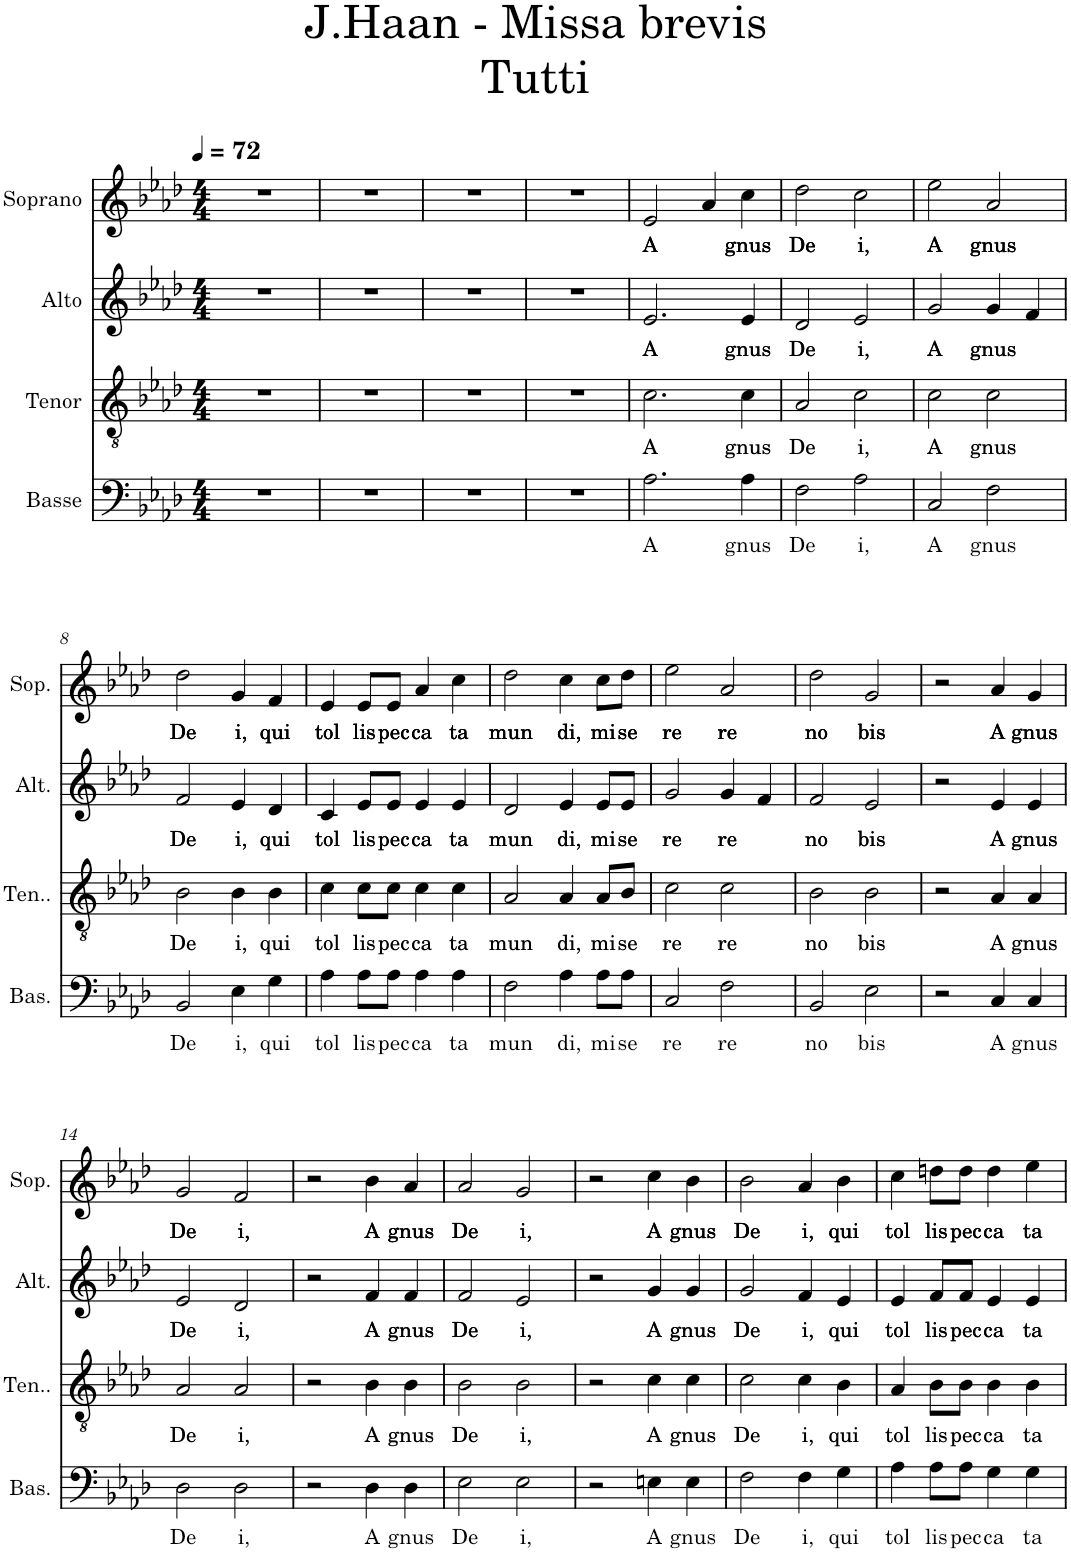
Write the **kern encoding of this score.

**kern	**text	**kern	**text	**kern	**text	**kern	**text
*part4	*part4	*part3	*part3	*part2	*part2	*part1	*part1
*staff4	*staff4	*staff3	*staff3	*staff2	*staff2	*staff1	*staff1
*I"Basse	*	*I"Tenor	*	*I"Alto	*	*I"Soprano	*
*I'Bas.	*	*I'Ten..	*	*I'Alt.	*	*I'Sop.	*
*clefF4	*	*clefGv2	*	*clefG2	*	*clefG2	*
*k[b-e-a-d-]	*	*k[b-e-a-d-]	*	*k[b-e-a-d-]	*	*k[b-e-a-d-]	*
*M4/4	*	*M4/4	*	*M4/4	*	*M4/4	*
*MM72	*	*MM72	*	*MM72	*	*MM72	*
=1	=1	=1	=1	=1	=1	=1	=1
1r	.	1r	.	1r	.	1r	.
=2	=2	=2	=2	=2	=2	=2	=2
1r	.	1r	.	1r	.	1r	.
=3	=3	=3	=3	=3	=3	=3	=3
1r	.	1r	.	1r	.	1r	.
=4	=4	=4	=4	=4	=4	=4	=4
1r	.	1r	.	1r	.	1r	.
=5	=5	=5	=5	=5	=5	=5	=5
!	!LO:LY:b	!	!LO:LY:b	!	!LO:LY:b	!	!LO:LY:b
2.A-\	A	2.c\	A	2.e-/	A	2e-/	A
.	.	.	.	.	.	4a-/	.
!	!LO:LY:b	!	!LO:LY:b	!	!LO:LY:b	!	!LO:LY:b
4A-\	gnus	4c\	gnus	4e-/	gnus	4cc\	gnus
=6	=6	=6	=6	=6	=6	=6	=6
!	!LO:LY:b	!	!LO:LY:b	!	!LO:LY:b	!	!LO:LY:b
2F\	De	2A-/	De	2d-/	De	2dd-\	De
!	!LO:LY:b	!	!LO:LY:b	!	!LO:LY:b	!	!LO:LY:b
2A-\	i,	2c\	i,	2e-/	i,	2cc\	i,
=7	=7	=7	=7	=7	=7	=7	=7
!	!LO:LY:b	!	!LO:LY:b	!	!LO:LY:b	!	!LO:LY:b
2C/	A	2c\	A	2g/	A	2ee-\	A
!	!LO:LY:b	!	!LO:LY:b	!	!LO:LY:b	!	!LO:LY:b
2F\	gnus	2c\	gnus	4g/	gnus	2a-/	gnus
.	.	.	.	4f/	.	.	.
!!LO:LB:g=z
=8	=8	=8	=8	=8	=8	=8	=8
!	!LO:LY:b	!	!LO:LY:b	!	!LO:LY:b	!	!LO:LY:b
2BB-/	De	2B-\	De	2f/	De	2dd-\	De
!	!LO:LY:b	!	!LO:LY:b	!	!LO:LY:b	!	!LO:LY:b
4E-\	i,	4B-\	i,	4e-/	i,	4g/	i,
!	!LO:LY:b	!	!LO:LY:b	!	!LO:LY:b	!	!LO:LY:b
4G\	qui	4B-\	qui	4d-/	qui	4f/	qui
=9	=9	=9	=9	=9	=9	=9	=9
!	!LO:LY:b	!	!LO:LY:b	!	!LO:LY:b	!	!LO:LY:b
4A-\	tol	4c\	tol	4c/	tol	4e-/	tol
!	!LO:LY:b	!	!LO:LY:b	!	!LO:LY:b	!	!LO:LY:b
8A-\L	lis	8c\L	lis	8e-/L	lis	8e-/L	lis
!	!LO:LY:b	!	!LO:LY:b	!	!LO:LY:b	!	!LO:LY:b
8A-\J	pec	8c\J	pec	8e-/J	pec	8e-/J	pec
!	!LO:LY:b	!	!LO:LY:b	!	!LO:LY:b	!	!LO:LY:b
4A-\	ca	4c\	ca	4e-/	ca	4a-/	ca
!	!LO:LY:b	!	!LO:LY:b	!	!LO:LY:b	!	!LO:LY:b
4A-\	ta	4c\	ta	4e-/	ta	4cc\	ta
=10	=10	=10	=10	=10	=10	=10	=10
!	!LO:LY:b	!	!LO:LY:b	!	!LO:LY:b	!	!LO:LY:b
2F\	mun	2A-/	mun	2d-/	mun	2dd-\	mun
!	!LO:LY:b	!	!LO:LY:b	!	!LO:LY:b	!	!LO:LY:b
4A-\	di,	4A-/	di,	4e-/	di,	4cc\	di,
!	!LO:LY:b	!	!LO:LY:b	!	!LO:LY:b	!	!LO:LY:b
8A-\L	mi	8A-/L	mi	8e-/L	mi	8cc\L	mi
!	!LO:LY:b	!	!LO:LY:b	!	!LO:LY:b	!	!LO:LY:b
8A-\J	se	8B-/J	se	8e-/J	se	8dd-\J	se
=11	=11	=11	=11	=11	=11	=11	=11
!	!LO:LY:b	!	!LO:LY:b	!	!LO:LY:b	!	!LO:LY:b
2C/	re	2c\	re	2g/	re	2ee-\	re
!	!LO:LY:b	!	!LO:LY:b	!	!LO:LY:b	!	!LO:LY:b
2F\	re	2c\	re	4g/	re	2a-/	re
.	.	.	.	4f/	.	.	.
=12	=12	=12	=12	=12	=12	=12	=12
!	!LO:LY:b	!	!LO:LY:b	!	!LO:LY:b	!	!LO:LY:b
2BB-/	no	2B-\	no	2f/	no	2dd-\	no
!	!LO:LY:b	!	!LO:LY:b	!	!LO:LY:b	!	!LO:LY:b
2E-\	bis	2B-\	bis	2e-/	bis	2g/	bis
=13	=13	=13	=13	=13	=13	=13	=13
2r	.	2r	.	2r	.	2r	.
!	!LO:LY:b	!	!LO:LY:b	!	!LO:LY:b	!	!LO:LY:b
4C/	A	4A-/	A	4e-/	A	4a-/	A
!	!LO:LY:b	!	!LO:LY:b	!	!LO:LY:b	!	!LO:LY:b
4C/	gnus	4A-/	gnus	4e-/	gnus	4g/	gnus
!!LO:LB:g=z
=14	=14	=14	=14	=14	=14	=14	=14
!	!LO:LY:b	!	!LO:LY:b	!	!LO:LY:b	!	!LO:LY:b
2D-\	De	2A-/	De	2e-/	De	2g/	De
!	!LO:LY:b	!	!LO:LY:b	!	!LO:LY:b	!	!LO:LY:b
2D-\	i,	2A-/	i,	2d-/	i,	2f/	i,
=15	=15	=15	=15	=15	=15	=15	=15
2r	.	2r	.	2r	.	2r	.
!	!LO:LY:b	!	!LO:LY:b	!	!LO:LY:b	!	!LO:LY:b
4D-\	A	4B-\	A	4f/	A	4b-\	A
!	!LO:LY:b	!	!LO:LY:b	!	!LO:LY:b	!	!LO:LY:b
4D-\	gnus	4B-\	gnus	4f/	gnus	4a-/	gnus
=16	=16	=16	=16	=16	=16	=16	=16
!	!LO:LY:b	!	!LO:LY:b	!	!LO:LY:b	!	!LO:LY:b
2E-\	De	2B-\	De	2f/	De	2a-/	De
!	!LO:LY:b	!	!LO:LY:b	!	!LO:LY:b	!	!LO:LY:b
2E-\	i,	2B-\	i,	2e-/	i,	2g/	i,
=17	=17	=17	=17	=17	=17	=17	=17
2r	.	2r	.	2r	.	2r	.
!	!LO:LY:b	!	!LO:LY:b	!	!LO:LY:b	!	!LO:LY:b
4En\	A	4c\	A	4g/	A	4cc\	A
!	!LO:LY:b	!	!LO:LY:b	!	!LO:LY:b	!	!LO:LY:b
4E\	gnus	4c\	gnus	4g/	gnus	4b-\	gnus
=18	=18	=18	=18	=18	=18	=18	=18
!	!LO:LY:b	!	!LO:LY:b	!	!LO:LY:b	!	!LO:LY:b
2F\	De	2c\	De	2g/	De	2b-\	De
!	!LO:LY:b	!	!LO:LY:b	!	!LO:LY:b	!	!LO:LY:b
4F\	i,	4c\	i,	4f/	i,	4a-/	i,
!	!LO:LY:b	!	!LO:LY:b	!	!LO:LY:b	!	!LO:LY:b
4G\	qui	4B-\	qui	4e-/	qui	4b-\	qui
=19	=19	=19	=19	=19	=19	=19	=19
!	!LO:LY:b	!	!LO:LY:b	!	!LO:LY:b	!	!LO:LY:b
4A-\	tol	4A-/	tol	4e-/	tol	4cc\	tol
!	!LO:LY:b	!	!LO:LY:b	!	!LO:LY:b	!	!LO:LY:b
8A-\L	lis	8B-\L	lis	8f/L	lis	8ddn\L	lis
!	!LO:LY:b	!	!LO:LY:b	!	!LO:LY:b	!	!LO:LY:b
8A-\J	pec	8B-\J	pec	8f/J	pec	8dd\J	pec
!	!LO:LY:b	!	!LO:LY:b	!	!LO:LY:b	!	!LO:LY:b
4G\	ca	4B-\	ca	4e-/	ca	4dd\	ca
!	!LO:LY:b	!	!LO:LY:b	!	!LO:LY:b	!	!LO:LY:b
4G\	ta	4B-\	ta	4e-/	ta	4ee-\	ta
=	=	=	=	=	=	=	=
*-	*-	*-	*-	*-	*-	*-	*-
